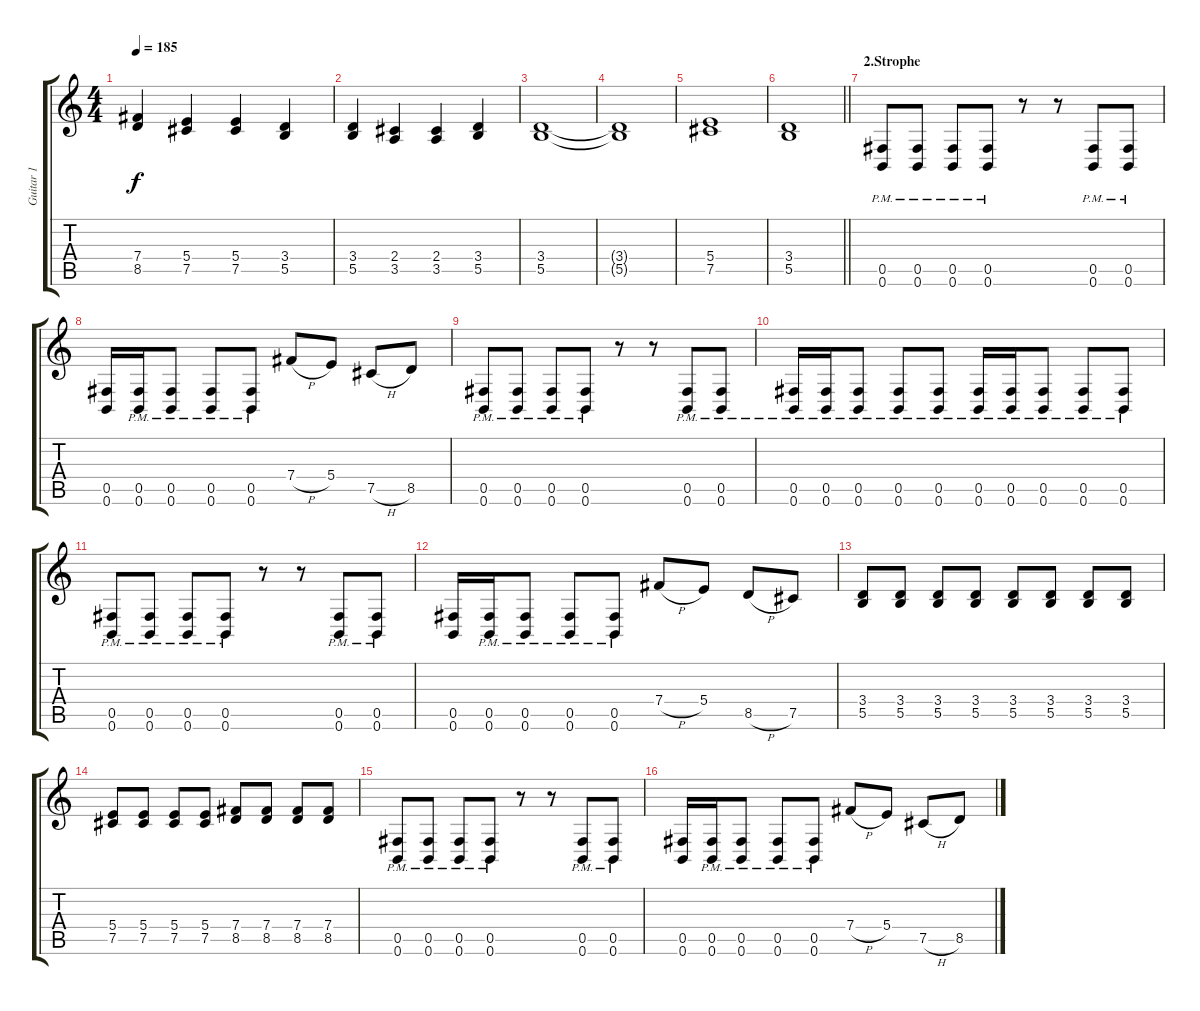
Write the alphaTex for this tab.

\track ("Guitar 1" "Guitar 1") {instrument distortionguitar}
\staff {score tabs}
\tuning (Db4 Ab3 E3 B2 Gb2 B1) {hide}
\ts (4 4)
\tempo 185
\clef g2
\ks c
(7.4 8.5).4{dy f} (5.4 7.5).4 (5.4 7.5).4 (3.4 5.5).4 |
(3.4 5.5).4 (2.4 3.5).4 (2.4 3.5).4 (3.4 5.5).4 |
(3.4 5.5).1 |
(3.4{t} 5.5{t}).1 |
(5.4 7.5).1 |
\barLineRight lightlight
(3.4 5.5).1 |
\section ("" "2.Strophe")
(0.5{pm} 0.6{pm}).8 (0.5{pm} 0.6{pm}).8 (0.5{pm} 0.6{pm}).8 (0.5{pm} 0.6{pm}).8 r.8 r.8 (0.5{pm} 0.6{pm}).8 (0.5{pm} 0.6{pm}).8 |
(0.5 0.6).16 (0.5{pm} 0.6{pm}).16 (0.5{pm} 0.6{pm}).8 (0.5{pm} 0.6{pm}).8 (0.5{pm} 0.6{pm}).8 7.4{h}.8 5.4.8 7.5{h}.8 8.5.8 |
(0.5{pm} 0.6{pm}).8 (0.5{pm} 0.6{pm}).8 (0.5{pm} 0.6{pm}).8 (0.5{pm} 0.6{pm}).8 r.8 r.8 (0.5{pm} 0.6{pm}).8 (0.5{pm} 0.6{pm}).8 |
(0.5{pm} 0.6{pm}).16 (0.5{pm} 0.6{pm}).16 (0.5{pm} 0.6{pm}).8 (0.5{pm} 0.6{pm}).8 (0.5{pm} 0.6{pm}).8 (0.5{pm} 0.6{pm}).16 (0.5{pm} 0.6{pm}).16 (0.5{pm} 0.6{pm}).8 (0.5{pm} 0.6{pm}).8 (0.5{pm} 0.6{pm}).8 |
(0.5{pm} 0.6{pm}).8 (0.5{pm} 0.6{pm}).8 (0.5{pm} 0.6{pm}).8 (0.5{pm} 0.6{pm}).8 r.8 r.8 (0.5{pm} 0.6{pm}).8 (0.5{pm} 0.6{pm}).8 |
(0.5 0.6).16 (0.5{pm} 0.6{pm}).16 (0.5{pm} 0.6{pm}).8 (0.5{pm} 0.6{pm}).8 (0.5{pm} 0.6{pm}).8 7.4{h}.8 5.4.8 8.5{h}.8 7.5.8 |
(3.4 5.5).8 (3.4 5.5).8 (3.4 5.5).8 (3.4 5.5).8 (3.4 5.5).8 (3.4 5.5).8 (3.4 5.5).8 (3.4 5.5).8 |
(5.4 7.5).8 (5.4 7.5).8 (5.4 7.5).8 (5.4 7.5).8 (7.4 8.5).8 (7.4 8.5).8 (7.4 8.5).8 (7.4 8.5).8 |
(0.5{pm} 0.6{pm}).8 (0.5{pm} 0.6{pm}).8 (0.5{pm} 0.6{pm}).8 (0.5{pm} 0.6{pm}).8 r.8 r.8 (0.5{pm} 0.6{pm}).8 (0.5{pm} 0.6{pm}).8 |
(0.5 0.6).16 (0.5{pm} 0.6{pm}).16 (0.5{pm} 0.6{pm}).8 (0.5{pm} 0.6{pm}).8 (0.5{pm} 0.6{pm}).8 7.4{h}.8 5.4.8 7.5{h}.8 8.5.8
